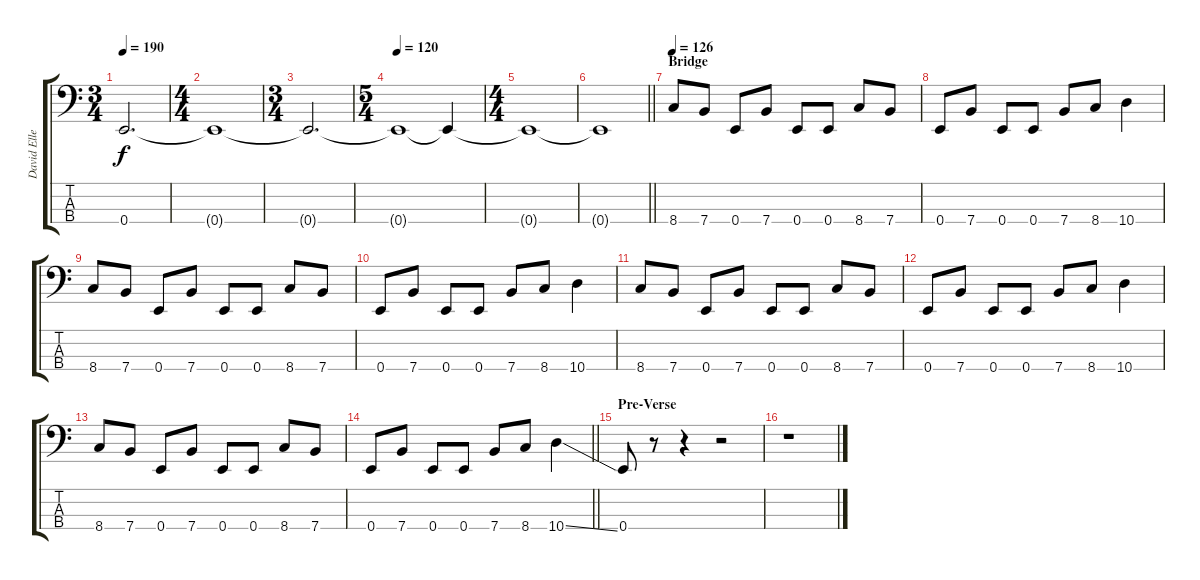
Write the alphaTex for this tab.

\track ("David Ellefson" "David Elle") {instrument electricbasspick}
\staff {score tabs}
\tuning (G2 D2 A1 E1) {hide}
\ts (3 4)
\tempo 190
\clef f4
\ks c
0.4{t}.2{d dy f} |
\ts (4 4)
0.4{t}.1 |
\ts (3 4)
0.4{t}.2{d} |
\ts (5 4)
\tempo 120
0.4{t}.1 0.4{t}.4 |
\ts (4 4)
0.4{t}.1 |
\barLineRight lightlight
0.4{t}.1 |
\section ("" "Bridge")
\tempo 126
8.4.8 7.4.8 0.4.8 7.4.8 0.4.8 0.4.8 8.4.8 7.4.8 |
0.4.8 7.4.8 0.4.8 0.4.8 7.4.8 8.4.8 10.4.4 |
8.4.8 7.4.8 0.4.8 7.4.8 0.4.8 0.4.8 8.4.8 7.4.8 |
0.4.8 7.4.8 0.4.8 0.4.8 7.4.8 8.4.8 10.4.4 |
8.4.8 7.4.8 0.4.8 7.4.8 0.4.8 0.4.8 8.4.8 7.4.8 |
0.4.8 7.4.8 0.4.8 0.4.8 7.4.8 8.4.8 10.4.4 |
8.4.8 7.4.8 0.4.8 7.4.8 0.4.8 0.4.8 8.4.8 7.4.8 |
\barLineRight lightlight
0.4.8 7.4.8 0.4.8 0.4.8 7.4.8 8.4.8 10.4{ss}.4 |
\section ("" "Pre-Verse")
0.4.8 r.8 r.4 r.2 |
r.1
